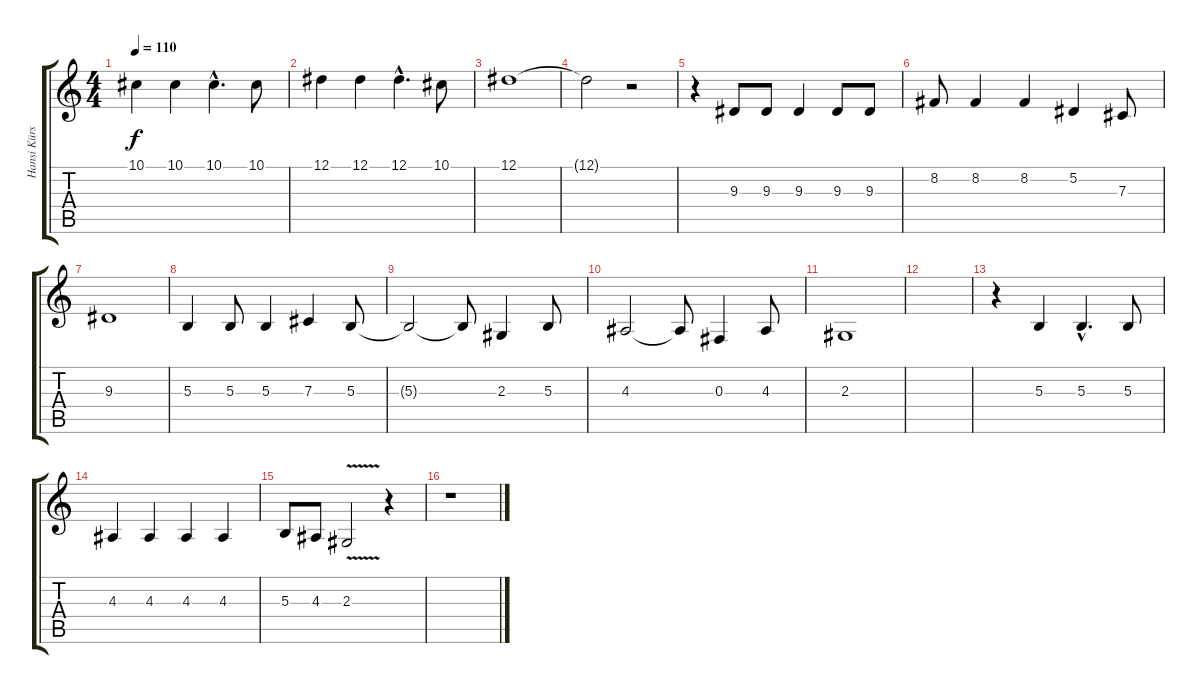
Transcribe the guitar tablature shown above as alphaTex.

\track ("Hansi Kürsch" "Hansi Kürs") {instrument lead6voice}
\staff {score tabs}
\tuning (Eb4 Bb3 Gb3 Db3 Ab2 Eb2) {hide}
\ts (4 4)
\tempo 110
\clef g2
\ks c
10.1.4{dy f} 10.1.4 10.1{hac}.4{d} 10.1.8 |
12.1.4 12.1.4 12.1{hac}.4{d} 10.1.8 |
12.1.1 |
12.1{t}.2 r.2 |
r.4 9.3.8 9.3.8 9.3.4 9.3.8 9.3.8 |
8.2.8 8.2.4 8.2.4 5.2.4 7.3.8 |
9.3.1 |
5.3.4 5.3.8 5.3.4 7.3.4 5.3.8 |
5.3{t}.2 5.3{t}.8 2.3.4 5.3.8 |
4.3.2 4.3{t}.8 0.3.4 4.3.8 |
2.3.1 |
|
r.4 5.3.4 5.3{hac}.4{d} 5.3.8 |
4.3.4 4.3.4 4.3.4 4.3.4 |
5.3.8 4.3.8 2.3{v}.2 r.4 |
r.1
